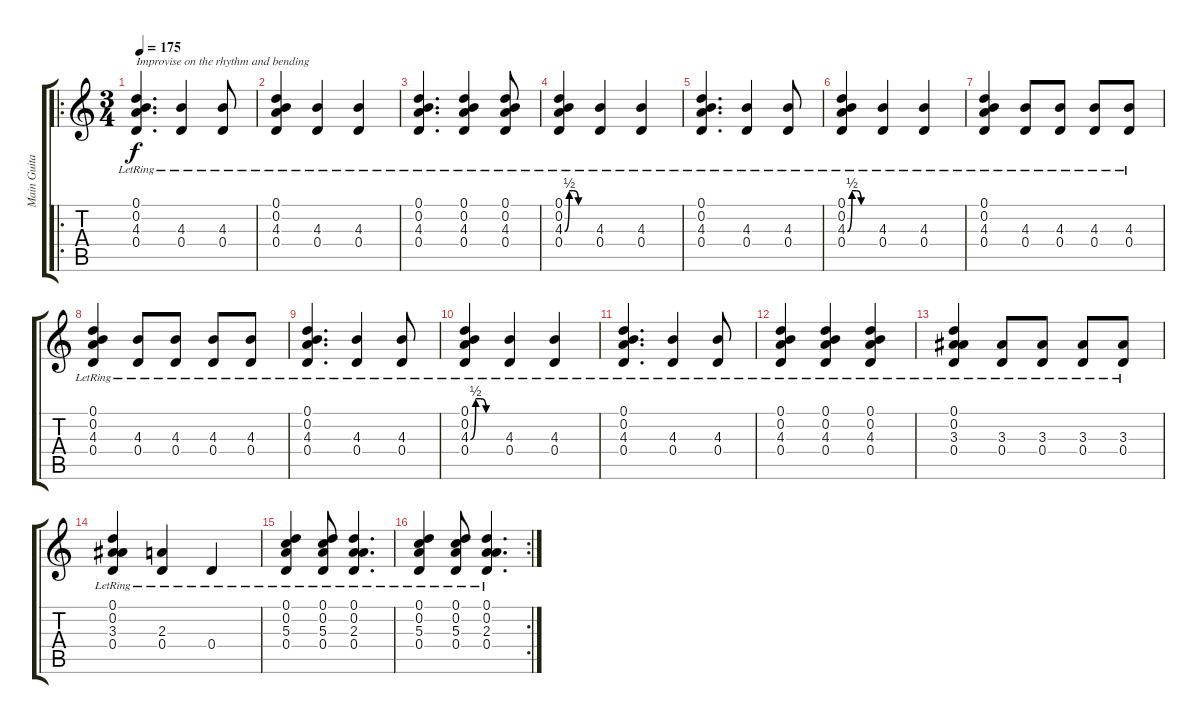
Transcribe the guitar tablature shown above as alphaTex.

\track ("Main Guitar" "Main Guita") {instrument acousticguitarsteel}
\staff {score tabs}
\tuning (D4 A3 G3 D3 A2 D2) {hide}
\ro
\ts (3 4)
\tempo 175
\clef g2
\ks c
(0.1{lr} 0.2{lr} 4.3{lr} 0.4{lr}).4{d txt "Improvise on the rhythm and bending" dy f} (4.3{lr} 0.4{lr}).4 (4.3{lr} 0.4{lr}).8 |
(0.1{lr} 0.2{lr} 4.3{lr} 0.4{lr}).4 (4.3{lr} 0.4{lr}).4 (4.3{lr} 0.4{lr}).4 |
(0.1{lr} 0.2{lr} 4.3{lr} 0.4{lr}).4{d} (0.1{lr} 0.2{lr} 4.3{lr} 0.4{lr}).4 (0.1{lr} 0.2{lr} 4.3{lr} 0.4{lr}).8 |
(0.1{lr} 0.2{lr} 4.3{be (custom 0 0 10 2 20 2 30 0 60 0) lr} 0.4{lr}).4 (4.3{lr} 0.4{lr}).4 (4.3{lr} 0.4{lr}).4 |
(0.1{lr} 0.2{lr} 4.3{lr} 0.4{lr}).4{d} (4.3{lr} 0.4{lr}).4 (4.3{lr} 0.4{lr}).8 |
(0.1{lr} 0.2{lr} 4.3{be (custom 0 0 10 2 20 2 30 0 60 0) lr} 0.4{lr}).4 (4.3{lr} 0.4{lr}).4 (4.3{lr} 0.4{lr}).4 |
(0.1{lr} 0.2{lr} 4.3{lr} 0.4{lr}).4 (4.3{lr} 0.4{lr}).8 (4.3{lr} 0.4{lr}).8 (4.3{lr} 0.4{lr}).8 (4.3{lr} 0.4{lr}).8 |
(0.1{lr} 0.2{lr} 4.3{lr} 0.4{lr}).4 (4.3{lr} 0.4{lr}).8 (4.3{lr} 0.4{lr}).8 (4.3{lr} 0.4{lr}).8 (4.3{lr} 0.4{lr}).8 |
(0.1{lr} 0.2{lr} 4.3{lr} 0.4{lr}).4{d} (4.3{lr} 0.4{lr}).4 (4.3{lr} 0.4{lr}).8 |
(0.1{lr} 0.2{lr} 4.3{be (custom 0 0 10 2 20 2 30 0 60 0) lr} 0.4{lr}).4 (4.3{lr} 0.4{lr}).4 (4.3{lr} 0.4{lr}).4 |
(0.1{lr} 0.2{lr} 4.3{lr} 0.4{lr}).4{d} (4.3{lr} 0.4{lr}).4 (4.3{lr} 0.4{lr}).8 |
(0.1{lr} 0.2{lr} 4.3{lr} 0.4{lr}).4 (0.1{lr} 0.2{lr} 4.3{lr} 0.4{lr}).4 (0.1{lr} 0.2{lr} 4.3{lr} 0.4{lr}).4 |
(0.1{lr} 0.2{lr} 3.3{lr} 0.4{lr}).4 (3.3{lr} 0.4{lr}).8 (3.3{lr} 0.4{lr}).8 (3.3{lr} 0.4{lr}).8 (3.3{lr} 0.4{lr}).8 |
(0.1{lr} 0.2{lr} 3.3{lr} 0.4{lr}).4 (2.3{lr} 0.4{lr}).4 0.4{lr}.4 |
(0.1{lr} 0.2{lr} 5.3{lr} 0.4{lr}).4 (0.1{lr} 0.2{lr} 5.3{lr} 0.4{lr}).8 (0.1{lr} 0.2{lr} 2.3{lr} 0.4{lr}).4{d} |
\rc 2
(0.1{lr} 0.2{lr} 5.3{lr} 0.4{lr}).4 (0.1{lr} 0.2{lr} 5.3{lr} 0.4{lr}).8 (0.1{lr} 0.2{lr} 2.3{lr} 0.4{lr}).4{d}
